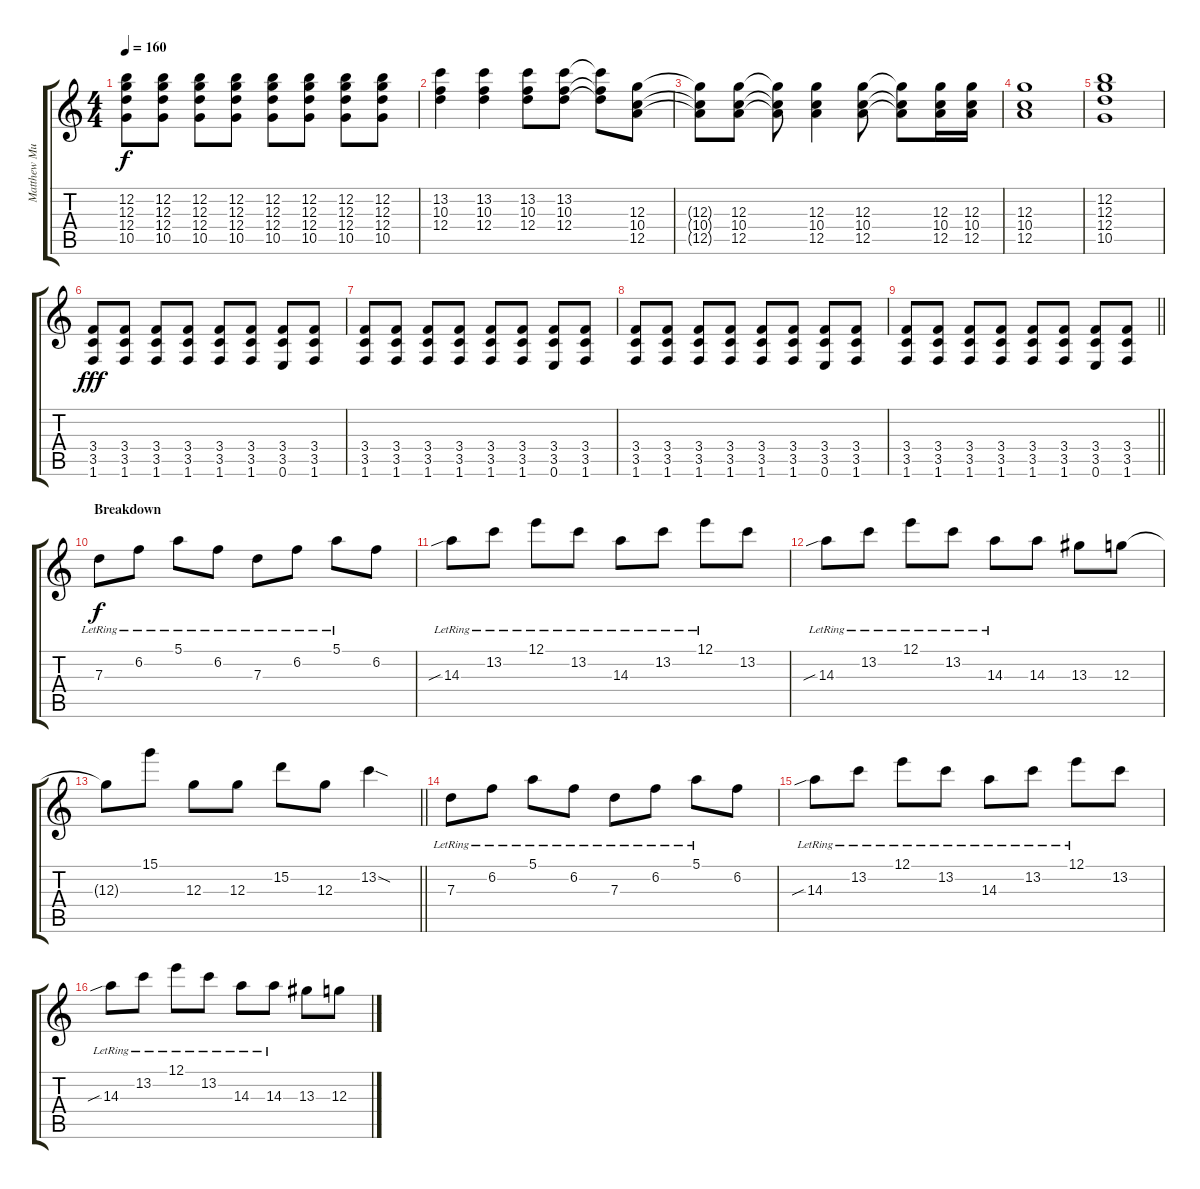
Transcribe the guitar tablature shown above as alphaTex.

\track ("Matthew Murphy" "Matthew Mu") {instrument overdrivenguitar}
\staff {score tabs}
\tuning (E4 B3 G3 D3 A2 E2) {hide}
\ts (4 4)
\tempo 160
\clef g2
\ks c
(12.2{t} 12.3{t} 12.4{t} 10.5{t}).8{dy f} (12.2 12.3 12.4 10.5).8 (12.2 12.3 12.4 10.5).8 (12.2 12.3 12.4 10.5).8 (12.2 12.3 12.4 10.5).8 (12.2 12.3 12.4 10.5).8 (12.2 12.3 12.4 10.5).8 (12.2 12.3 12.4 10.5).8 |
(13.2 10.3 12.4).4 (13.2 10.3 12.4).4 (13.2 10.3 12.4).8 (13.2 10.3 12.4).8 (13.2{t} 10.3{t} 12.4{t}).8 (12.3 10.4 12.5).8 |
(12.3{t} 10.4{t} 12.5{t}).8 (12.3 10.4 12.5).8 (12.3{t} 10.4{t} 12.5{t}).8 (12.3 10.4 12.5).4 (12.3 10.4 12.5).8 (12.3{t} 10.4{t} 12.5{t}).8 (12.3 10.4 12.5).16 (12.3 10.4 12.5).16 |
(12.3 10.4 12.5).1 |
(12.2 12.3 12.4 10.5).1 |
(3.4 3.5 1.6).8{dy fff} (3.4 3.5 1.6).8 (3.4 3.5 1.6).8 (3.4 3.5 1.6).8 (3.4 3.5 1.6).8 (3.4 3.5 1.6).8 (3.4 3.5 0.6).8 (3.4 3.5 1.6).8 |
(3.4 3.5 1.6).8 (3.4 3.5 1.6).8 (3.4 3.5 1.6).8 (3.4 3.5 1.6).8 (3.4 3.5 1.6).8 (3.4 3.5 1.6).8 (3.4 3.5 0.6).8 (3.4 3.5 1.6).8 |
(3.4 3.5 1.6).8 (3.4 3.5 1.6).8 (3.4 3.5 1.6).8 (3.4 3.5 1.6).8 (3.4 3.5 1.6).8 (3.4 3.5 1.6).8 (3.4 3.5 0.6).8 (3.4 3.5 1.6).8 |
\barLineRight lightlight
(3.4 3.5 1.6).8 (3.4 3.5 1.6).8 (3.4 3.5 1.6).8 (3.4 3.5 1.6).8 (3.4 3.5 1.6).8 (3.4 3.5 1.6).8 (3.4 3.5 0.6).8 (3.4 3.5 1.6).8 |
\section ("" "Breakdown")
7.3{lr}.8{dy f} 6.2{lr}.8 5.1{lr}.8 6.2{lr}.8 7.3{lr}.8 6.2{lr}.8 5.1{lr}.8 6.2.8 |
14.3{sib lr}.8 13.2{lr}.8 12.1{lr}.8 13.2{lr}.8 14.3{lr}.8 13.2{lr}.8 12.1{lr}.8 13.2.8 |
14.3{sib lr}.8 13.2{lr}.8 12.1{lr}.8 13.2{lr}.8 14.3{lr}.8 14.3.8 13.3.8 12.3.8 |
\barLineRight lightlight
12.3{t}.8 15.1.8 12.3.8 12.3.8 15.2.8 12.3.8 13.2{sod}.4 |
7.3{lr}.8 6.2{lr}.8 5.1{lr}.8 6.2{lr}.8 7.3{lr}.8 6.2{lr}.8 5.1{lr}.8 6.2.8 |
14.3{sib lr}.8 13.2{lr}.8 12.1{lr}.8 13.2{lr}.8 14.3{lr}.8 13.2{lr}.8 12.1{lr}.8 13.2.8 |
14.3{sib lr}.8 13.2{lr}.8 12.1{lr}.8 13.2{lr}.8 14.3{lr}.8 14.3{lr}.8 13.3.8 12.3.8
